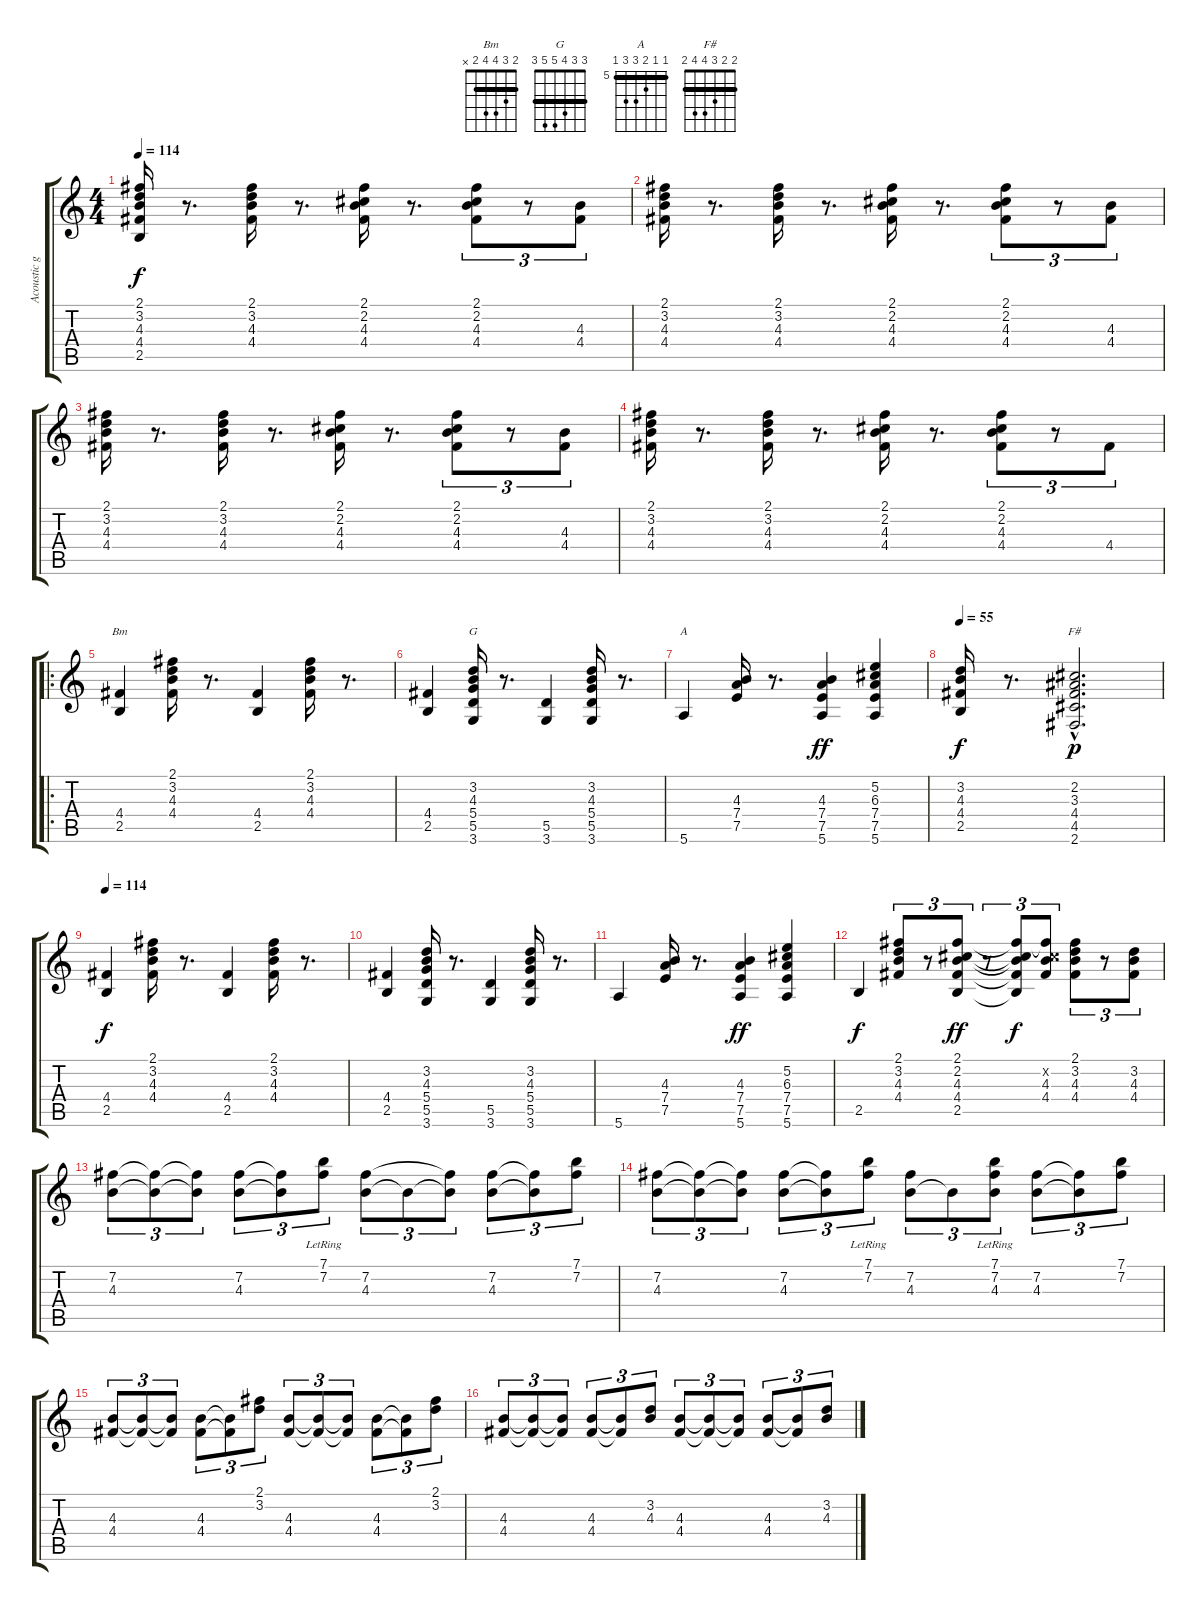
\track ("Acoustic guitar" "Acoustic g") {instrument acousticguitarsteel}
\staff {score tabs}
\tuning (E4 B3 G3 D3 A2 E2) {hide}
\chord ("Bm" 2 3 4 4 2 x) {barre 2}
\chord ("G" 3 3 4 5 5 3) {barre 3}
\chord ("A" 5 5 6 7 7 5) {firstfret 5 barre 5}
\chord ("F#" 2 2 3 4 4 2) {barre 2}
\ts (4 4)
\tempo 114
\clef g2
\ks c
(2.1 3.2 4.3 4.4 2.5).16{dy f instrument acousticguitarsteel} r.8{d} (2.1 3.2 4.3 4.4).16 r.8{d} (2.1 2.2 4.3 4.4).16 r.8{d} (2.1 2.2 4.3 4.4).8{tu (3 2)} r.8{tu (3 2)} (4.3 4.4).8{tu (3 2)} |
(2.1 3.2 4.3 4.4).16 r.8{d} (2.1 3.2 4.3 4.4).16 r.8{d} (2.1 2.2 4.3 4.4).16 r.8{d} (2.1 2.2 4.3 4.4).8{tu (3 2)} r.8{tu (3 2)} (4.3 4.4).8{tu (3 2)} |
(2.1 3.2 4.3 4.4).16 r.8{d} (2.1 3.2 4.3 4.4).16 r.8{d} (2.1 2.2 4.3 4.4).16 r.8{d} (2.1 2.2 4.3 4.4).8{tu (3 2)} r.8{tu (3 2)} (4.3 4.4).8{tu (3 2)} |
(2.1 3.2 4.3 4.4).16 r.8{d} (2.1 3.2 4.3 4.4).16 r.8{d} (2.1 2.2 4.3 4.4).16 r.8{d} (2.1 2.2 4.3 4.4).8{tu (3 2)} r.8{tu (3 2)} 4.4.8{tu (3 2)} |
\ro
(4.4 2.5).4{ch "Bm"} (2.1 3.2 4.3 4.4).16 r.8{d} (4.4 2.5).4 (2.1 3.2 4.3 4.4).16 r.8{d} |
(4.4 2.5).4 (3.2 4.3 5.4 5.5 3.6).16{ch "G"} r.8{d} (5.5 3.6).4 (3.2 4.3 5.4 5.5 3.6).16 r.8{d} |
5.6.4{ch "A"} (4.3 7.4 7.5).16 r.8{d} (4.3 7.4 7.5 5.6).4{dy ff} (5.2 6.3 7.4 7.5 5.6).4 |
\tempo 55
(3.2 4.3 4.4 2.5).16{dy f} r.8{d} (2.2{hac} 3.3{hac} 4.4{hac} 4.5{hac} 2.6{hac}).2{d ch "F#" dy p} |
\tempo 114
(4.4 2.5).4{dy f} (2.1 3.2 4.3 4.4).16 r.8{d} (4.4 2.5).4 (2.1 3.2 4.3 4.4).16 r.8{d} |
(4.4 2.5).4 (3.2 4.3 5.4 5.5 3.6).16 r.8{d} (5.5 3.6).4 (3.2 4.3 5.4 5.5 3.6).16 r.8{d} |
5.6.4 (4.3 7.4 7.5).16 r.8{d} (4.3 7.4 7.5 5.6).4{dy ff} (5.2 6.3 7.4 7.5 5.6).4 |
2.5.4{dy f} (2.1 3.2 4.3 4.4).8{tu (3 2)} r.8{tu (3 2)} (2.1 2.2 4.3 4.4 2.5).8{tu (3 2) dy ff} r.8{tu (3 2)} (2.1{t} 2.2{t} 4.3{t} 4.4{t} 2.5{t}).8{tu (3 2) dy f} (2.1{t} 2.2{x} 4.3 4.4).8{tu (3 2)} (2.1 3.2 4.3 4.4).8{tu (3 2)} r.8{tu (3 2)} (3.2 4.3 4.4).8{tu (3 2)} |
(7.2 4.3).8{tu (3 2)} (7.2{t} 4.3{t}).8{tu (3 2)} (7.2{t} 4.3{t}).8{tu (3 2)} (7.2 4.3).8{tu (3 2)} (7.2{t} 4.3{t}).8{tu (3 2)} (7.1{lr} 7.2).8{tu (3 2)} (7.2 4.3).8{tu (3 2)} 4.3{t}.8{tu (3 2)} (7.2{t} 4.3{t}).8{tu (3 2)} (7.2 4.3).8{tu (3 2)} (7.2{t} 4.3{t}).8{tu (3 2)} (7.1 7.2).8{tu (3 2)} |
(7.2 4.3).8{tu (3 2)} (7.2{t} 4.3{t}).8{tu (3 2)} (7.2{t} 4.3{t}).8{tu (3 2)} (7.2 4.3).8{tu (3 2)} (7.2{t} 4.3{t}).8{tu (3 2)} (7.1{lr} 7.2).8{tu (3 2)} (7.2 4.3).8{tu (3 2)} 4.3{t}.8{tu (3 2)} (7.1{lr} 7.2 4.3).8{tu (3 2)} (7.2 4.3).8{tu (3 2)} (7.2{t} 4.3{t}).8{tu (3 2)} (7.1 7.2).8{tu (3 2)} |
(4.3 4.4).8{tu (3 2)} (4.3{t} 4.4{t}).8{tu (3 2)} (4.3{t} 4.4{t}).8{tu (3 2)} (4.3 4.4).8{tu (3 2)} (4.3{t} 4.4{t}).8{tu (3 2)} (2.1 3.2).8{tu (3 2)} (4.3 4.4).8{tu (3 2)} (4.3{t} 4.4{t}).8{tu (3 2)} (4.3{t} 4.4{t}).8{tu (3 2)} (4.3 4.4).8{tu (3 2)} (4.3{t} 4.4{t}).8{tu (3 2)} (2.1 3.2).8{tu (3 2)} |
(4.3 4.4).8{tu (3 2)} (4.3{t} 4.4{t}).8{tu (3 2)} (4.3{t} 4.4{t}).8{tu (3 2)} (4.3 4.4).8{tu (3 2)} (4.3{t} 4.4{t}).8{tu (3 2)} (3.2 4.3).8{tu (3 2)} (4.3 4.4).8{tu (3 2)} (4.3{t} 4.4{t}).8{tu (3 2)} (4.3{t} 4.4{t}).8{tu (3 2)} (4.3 4.4).8{tu (3 2)} (4.3{t} 4.4{t}).8{tu (3 2)} (3.2 4.3).8{tu (3 2)}
